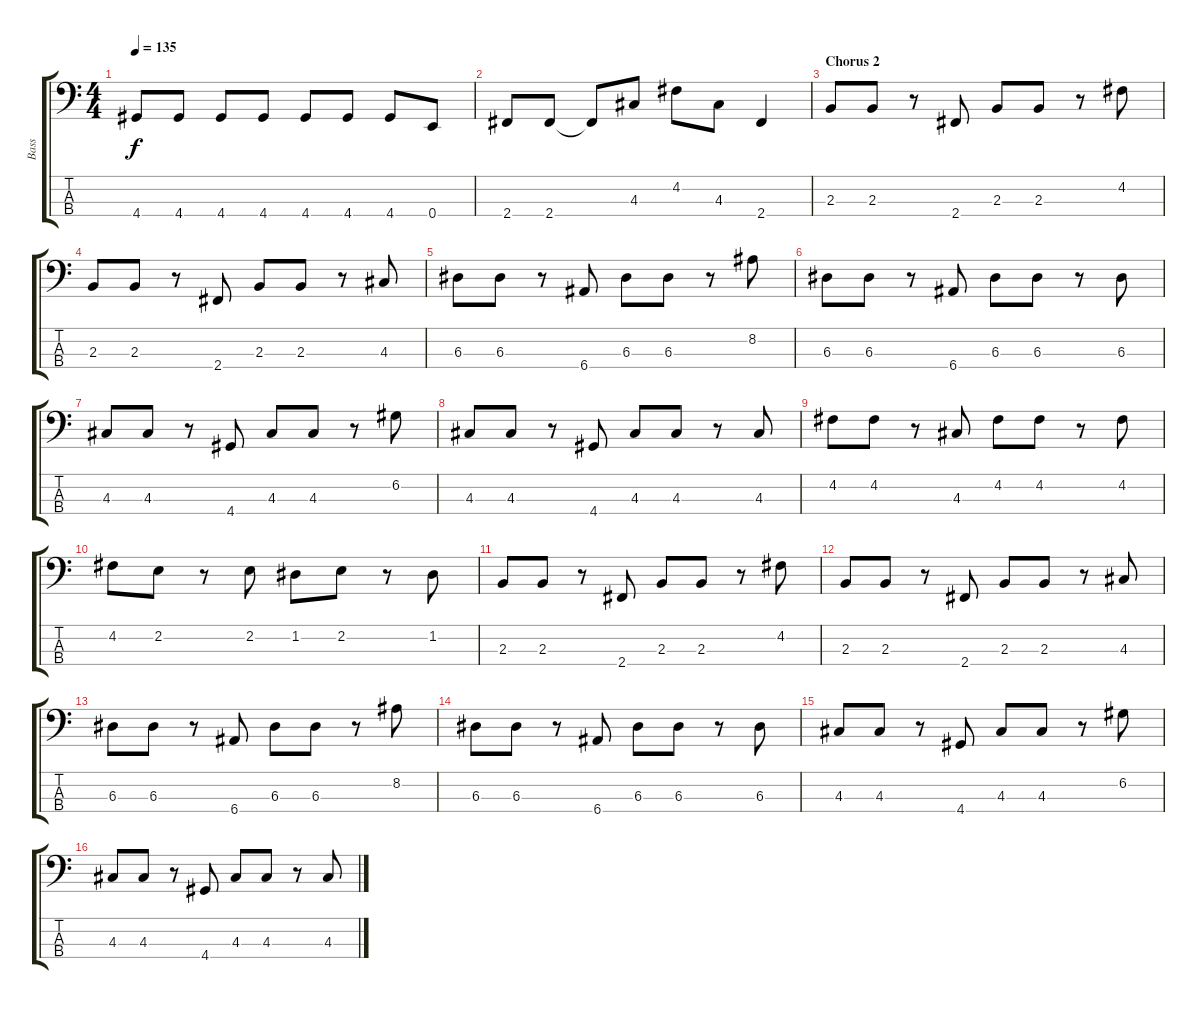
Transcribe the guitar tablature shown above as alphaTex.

\track ("Bass" "Bass") {instrument electricbassfinger}
\staff {score tabs}
\tuning (G2 D2 A1 E1) {hide}
\ts (4 4)
\tempo 135
\clef f4
\ks c
4.4.8{dy f} 4.4.8 4.4.8 4.4.8 4.4.8 4.4.8 4.4.8 0.4.8 |
2.4.8 2.4.8 2.4{t}.8 4.3.8 4.2.8 4.3.8 2.4.4 |
\section ("" "Chorus 2")
2.3.8 2.3.8 r.8 2.4.8 2.3.8 2.3.8 r.8 4.2.8 |
2.3.8 2.3.8 r.8 2.4.8 2.3.8 2.3.8 r.8 4.3.8 |
6.3.8 6.3.8 r.8 6.4.8 6.3.8 6.3.8 r.8 8.2.8 |
6.3.8 6.3.8 r.8 6.4.8 6.3.8 6.3.8 r.8 6.3.8 |
4.3.8 4.3.8 r.8 4.4.8 4.3.8 4.3.8 r.8 6.2.8 |
4.3.8 4.3.8 r.8 4.4.8 4.3.8 4.3.8 r.8 4.3.8 |
4.2.8 4.2.8 r.8 4.3.8 4.2.8 4.2.8 r.8 4.2.8 |
4.2.8 2.2.8 r.8 2.2.8 1.2.8 2.2.8 r.8 1.2.8 |
2.3.8 2.3.8 r.8 2.4.8 2.3.8 2.3.8 r.8 4.2.8 |
2.3.8 2.3.8 r.8 2.4.8 2.3.8 2.3.8 r.8 4.3.8 |
6.3.8 6.3.8 r.8 6.4.8 6.3.8 6.3.8 r.8 8.2.8 |
6.3.8 6.3.8 r.8 6.4.8 6.3.8 6.3.8 r.8 6.3.8 |
4.3.8 4.3.8 r.8 4.4.8 4.3.8 4.3.8 r.8 6.2.8 |
4.3.8 4.3.8 r.8 4.4.8 4.3.8 4.3.8 r.8 4.3.8
